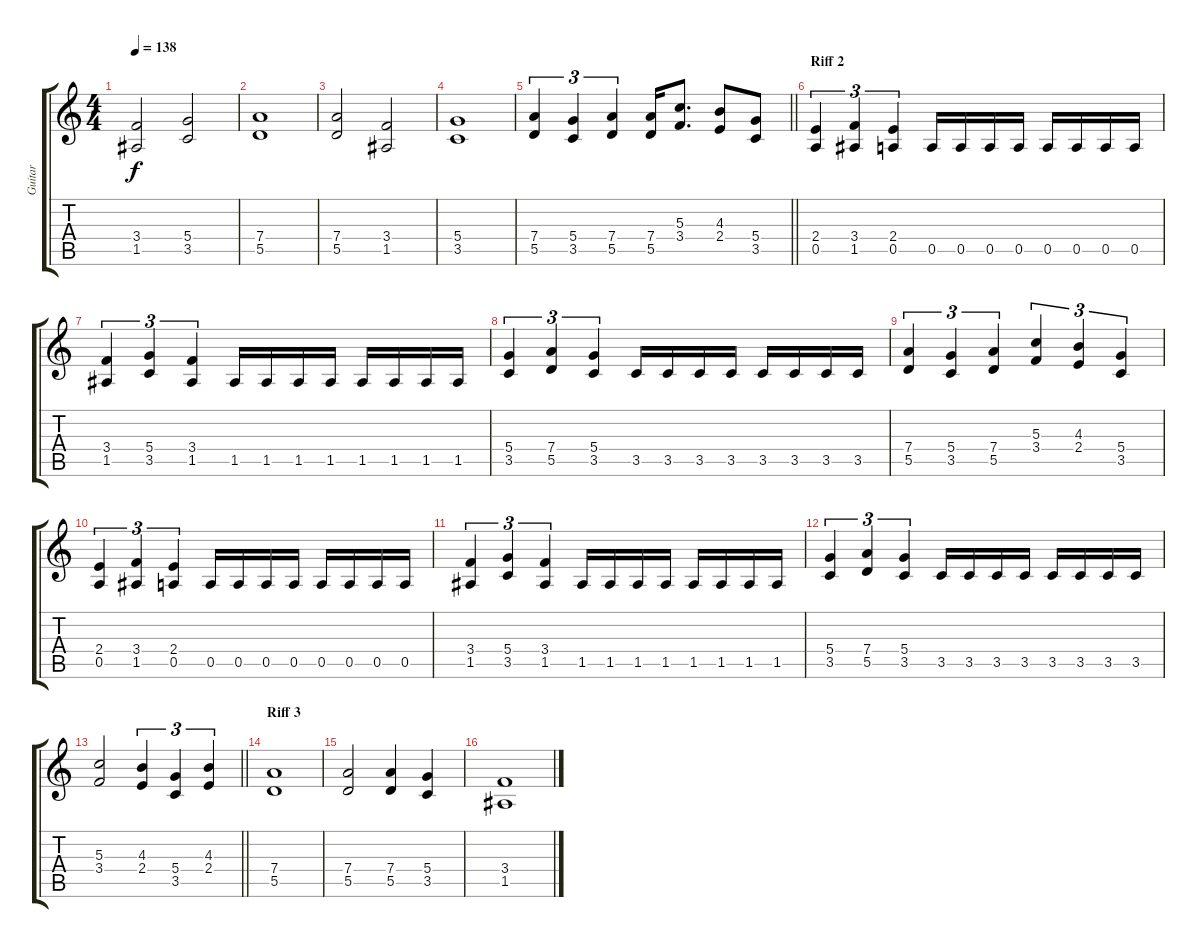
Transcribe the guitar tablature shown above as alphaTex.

\track ("Guitar" "Guitar") {instrument distortionguitar}
\staff {score tabs}
\tuning (E4 B3 G3 D3 A2 E2) {hide}
\ts (4 4)
\tempo 138
\clef g2
\ks c
(3.4 1.5).2{dy f} (5.4 3.5).2 |
(7.4 5.5).1 |
(7.4 5.5).2 (3.4 1.5).2 |
(5.4 3.5).1 |
\barLineRight lightlight
(7.4 5.5).4{tu (3 2)} (5.4 3.5).4{tu (3 2)} (7.4 5.5).4{tu (3 2)} (7.4 5.5).16 (5.3 3.4).8{d} (4.3 2.4).8 (5.4 3.5).8 |
\section ("" "Riff 2")
(2.4 0.5).4{tu (3 2)} (3.4 1.5).4{tu (3 2)} (2.4 0.5).4{tu (3 2)} 0.5.16 0.5.16 0.5.16 0.5.16 0.5.16 0.5.16 0.5.16 0.5.16 |
(3.4 1.5).4{tu (3 2)} (5.4 3.5).4{tu (3 2)} (3.4 1.5).4{tu (3 2)} 1.5.16 1.5.16 1.5.16 1.5.16 1.5.16 1.5.16 1.5.16 1.5.16 |
(5.4 3.5).4{tu (3 2)} (7.4 5.5).4{tu (3 2)} (5.4 3.5).4{tu (3 2)} 3.5.16 3.5.16 3.5.16 3.5.16 3.5.16 3.5.16 3.5.16 3.5.16 |
(7.4 5.5).4{tu (3 2)} (5.4 3.5).4{tu (3 2)} (7.4 5.5).4{tu (3 2)} (5.3 3.4).4{tu (3 2)} (4.3 2.4).4{tu (3 2)} (5.4 3.5).4{tu (3 2)} |
(2.4 0.5).4{tu (3 2)} (3.4 1.5).4{tu (3 2)} (2.4 0.5).4{tu (3 2)} 0.5.16 0.5.16 0.5.16 0.5.16 0.5.16 0.5.16 0.5.16 0.5.16 |
(3.4 1.5).4{tu (3 2)} (5.4 3.5).4{tu (3 2)} (3.4 1.5).4{tu (3 2)} 1.5.16 1.5.16 1.5.16 1.5.16 1.5.16 1.5.16 1.5.16 1.5.16 |
(5.4 3.5).4{tu (3 2)} (7.4 5.5).4{tu (3 2)} (5.4 3.5).4{tu (3 2)} 3.5.16 3.5.16 3.5.16 3.5.16 3.5.16 3.5.16 3.5.16 3.5.16 |
\barLineRight lightlight
(5.3 3.4).2 (4.3 2.4).4{tu (3 2)} (5.4 3.5).4{tu (3 2)} (4.3 2.4).4{tu (3 2)} |
\section ("" "Riff 3")
(7.4 5.5).1 |
(7.4 5.5).2 (7.4 5.5).4 (5.4 3.5).4 |
(3.4 1.5).1
